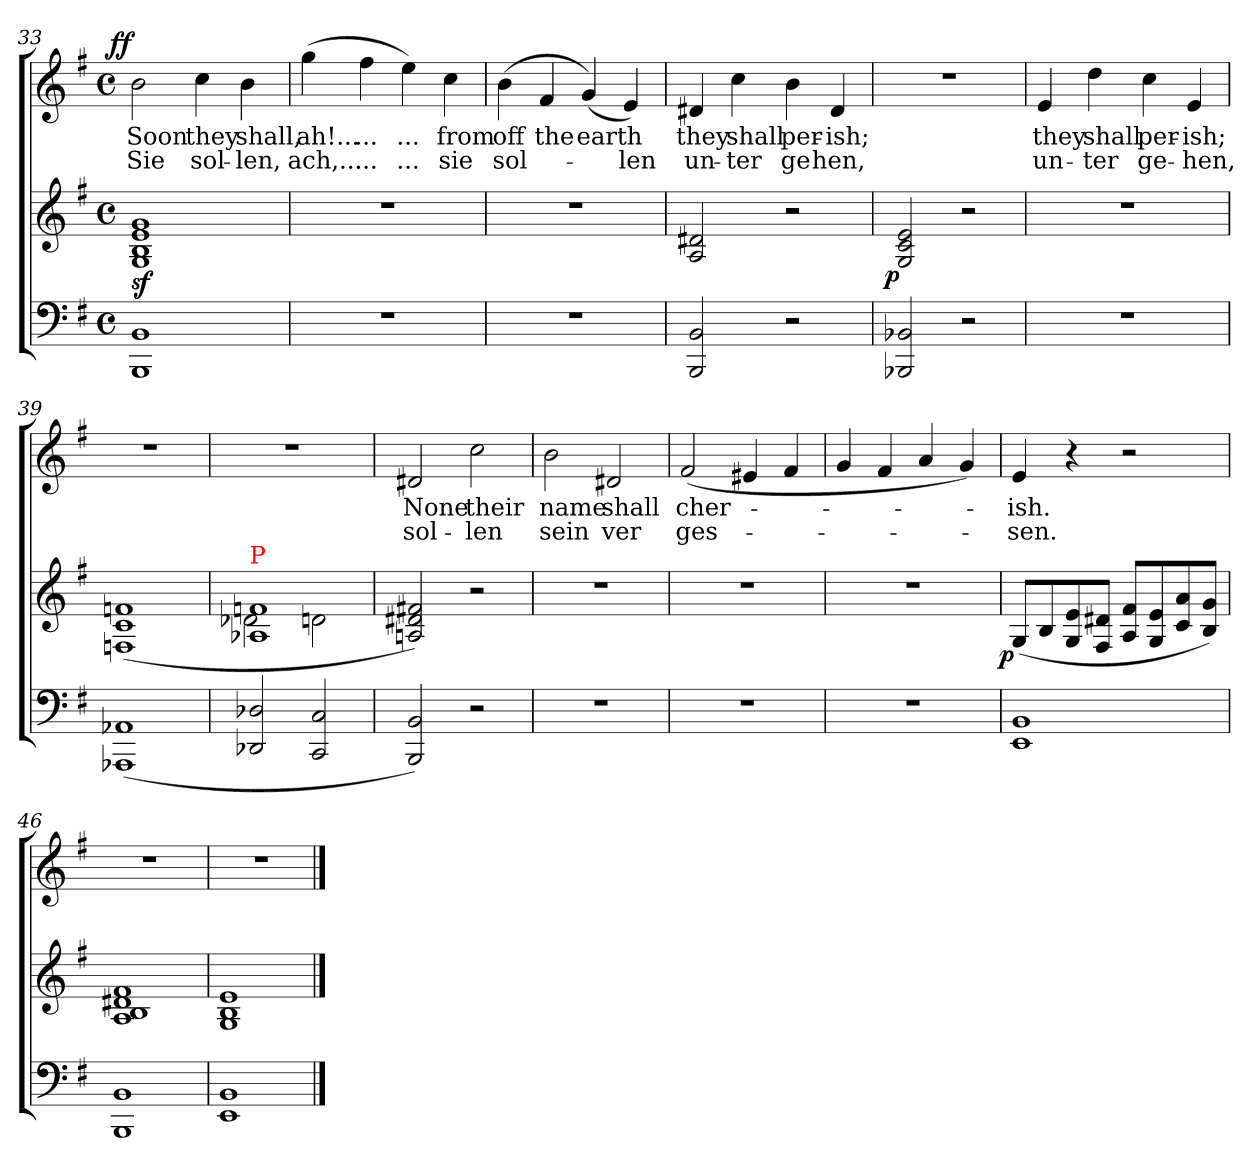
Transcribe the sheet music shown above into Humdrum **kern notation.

**kern	**kern	**dynam	**kern	**text	**text	**dynam
*part2	*part2	*part2	*part1	*part1	*part1	*part1
*staff3	*staff2	*staff2/3	*staff1	*staff1	*staff1	*staff1
*clefF4	*clefG2	*	*clefG2	*	*	*
*k[f#]	*k[f#]	*	*k[f#]	*	*	*
*G:	*G:	*	*G:	*	*	*
*M4/4	*M4/4	*	*M4/4	*	*	*
*met(c)	*met(c)	*	*met(c)	*	*	*
=33	=33	=33	=33	=33	=33	=33
!	!	!	!	!	!	!LO:DY:a:rj
1BB 1BBB	1g 1e 1B 1G	sf	2b	Soon	Sie	ff
.	.	.	4cc	they	sol-	.
.	.	.	4b	shall,	-len,	.
=34	=34	=34	=34	=34	=34	=34
1rF	1rdd	.	(>4gg	ah!...	ach,...	.
.	.	.	4ff#	...	...	.
.	.	.	4ee)	...	...	.
.	.	.	4cc	from	sie	.
=35	=35	=35	=35	=35	=35	=35
1rF	1rdd	.	(<4b\	off	sol-	.
.	.	.	4f#/	the	.	.
.	.	.	(>4g)	earth	.	.
.	.	.	4e)	.	-len	.
=36	=36	=36	=36	=36	=36	=36
2BB 2BBB	2d#X 2A	.	4d#X	they	un-	.
.	.	.	4cc	shall	-ter	.
2r	2r	.	4b	per-	-ge	.
.	.	.	4d#	-ish;	-hen,	.
=37	=37	=37	=37	=37	=37	=37
!	!	!LO:DY:rj	!	!	!	!
2BB-X 2BBB-X	2e 2c 2G	p	1rdd	.	.	.
2r	2r	.	.	.	.	.
=38	=38	=38	=38	=38	=38	=38
1rF	1rdd	.	4e	they	un-	.
.	.	.	4dd	shall	-ter	.
.	.	.	4cc	per-	-ge-	.
.	.	.	4e	-ish;	-hen,	.
=39	=39	=39	=39	=39	=39	=39
(<1AA-X 1AAA-X	(>1fn 1c 1Fn	.	1rdd	.	.	.
=40	=40	=40	=40	=40	=40	=40
*	*^	*	*	*	*	*
!	!LO:TX:a:color=red:t=P	!	!	!	!	!	!
2D-X 2DD-X	1fn 1A-X	2d-X	.	1rdd	.	.	.
2C 2CC	.	2dn	.	.	.	.	.
*	*v	*v	*	*	*	*	*
=41	=41	=41	=41	=41	=41	=41
2BB 2BBB)	2f#X 2d#X 2An)	.	2d#X	None	sol-	.
2r	2r	.	2cc	their	-len	.
=42	=42	=42	=42	=42	=42	=42
1rF	1rdd	.	2b	name	sein	.
.	.	.	2d#X	shall	ver	.
=43	=43	=43	=43	=43	=43	=43
1rF	1rdd	.	(<2f#	cher-	ges-	.
.	.	.	4e#X	.	.	.
.	.	.	4f#	.	.	.
=44	=44	=44	=44	=44	=44	=44
1rF	1rdd	.	4g	.	.	.
.	.	.	4f#	.	.	.
.	.	.	4a	.	.	.
.	.	.	4g)	.	.	.
=45	=45	=45	=45	=45	=45	=45
!	!	!LO:DY:rj	!	!	!	!
1BB 1EE	(<8GL	p	4e	-ish.	-sen.	.
.	8B	.	.	.	.	.
.	8e 8G	.	4r	.	.	.
.	8d#X 8F#J	.	.	.	.	.
.	8f# 8AL	.	2r	.	.	.
.	8e 8G	.	.	.	.	.
.	8a 8c	.	.	.	.	.
.	8g 8BJ)	.	.	.	.	.
=46	=46	=46	=46	=46	=46	=46
1BB 1BBB	1f# 1d#X 1B 1A	.	1rdd	.	.	.
=47	=47	=47	=47	=47	=47	=47
1BB 1EE	1e 1B 1G	.	1rdd	.	.	.
==	==	==	==	==	==	==
*-	*-	*-	*-	*-	*-	*-
